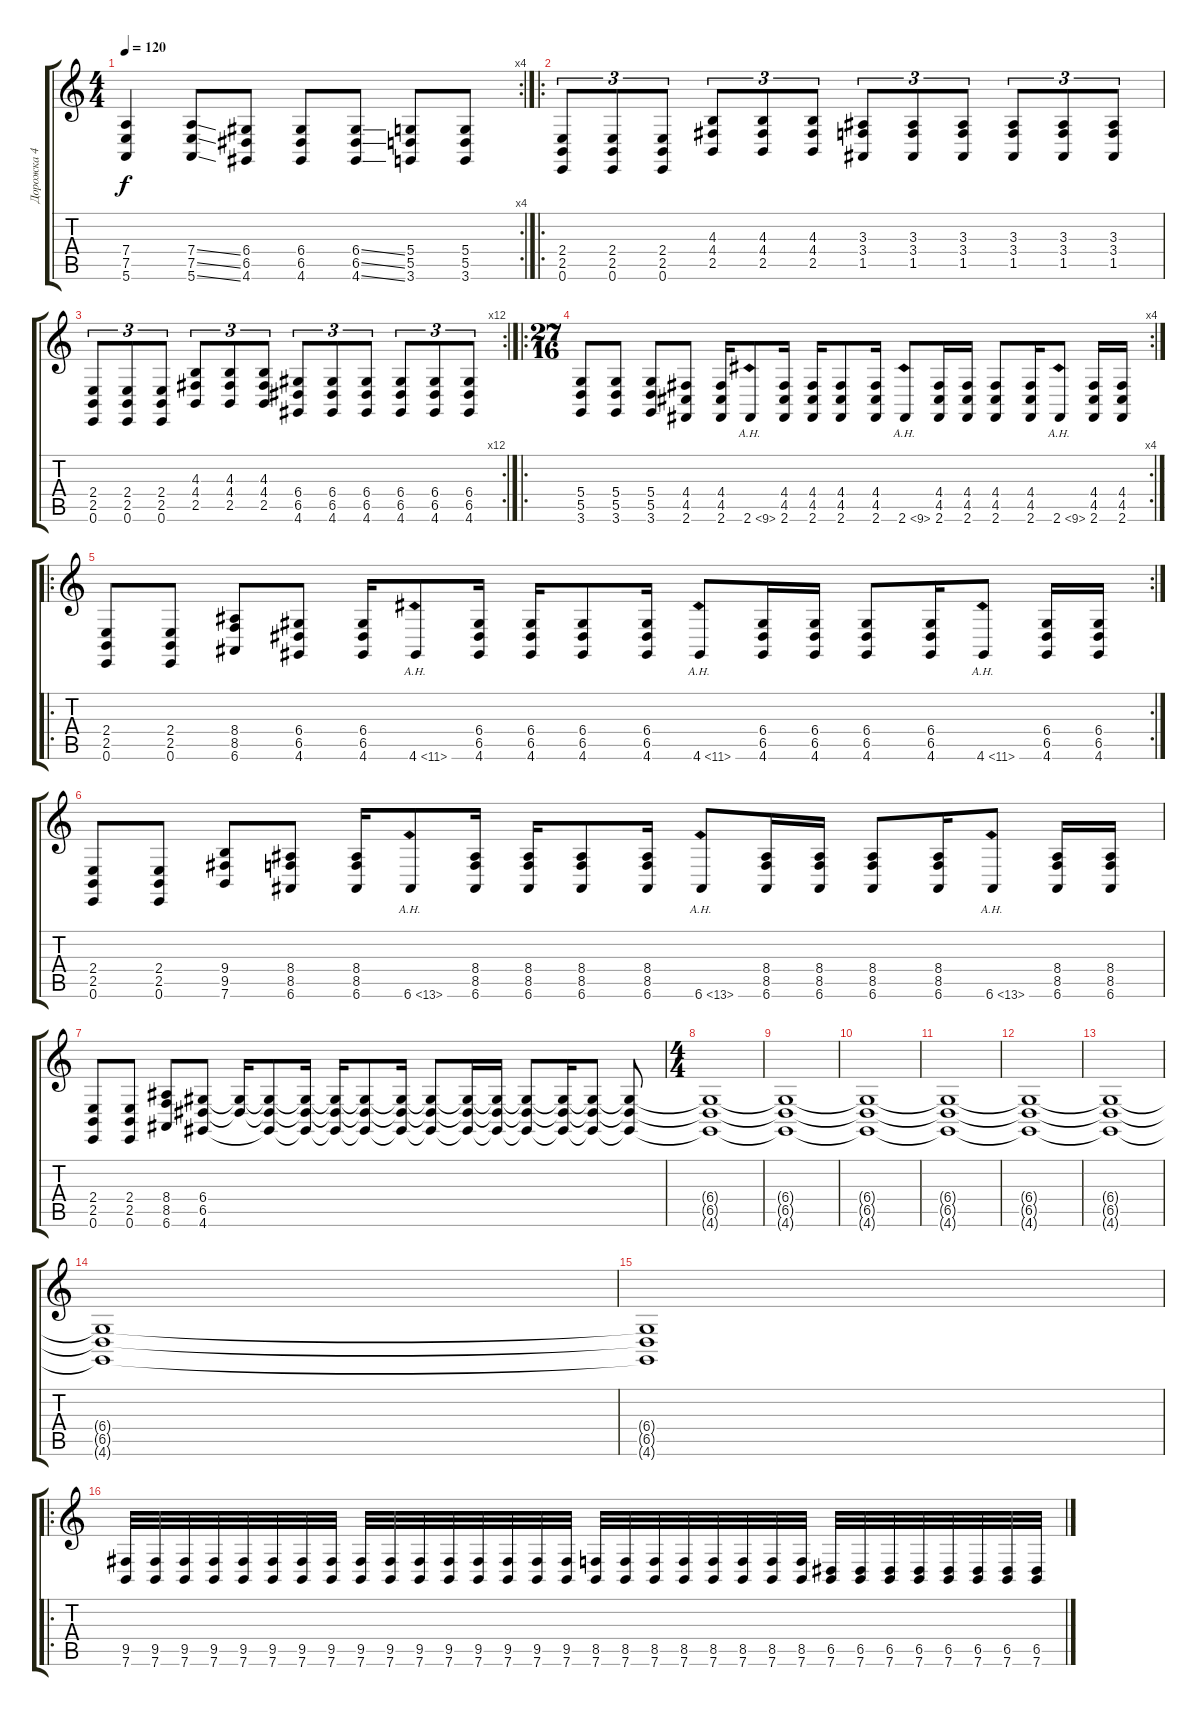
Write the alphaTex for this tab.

\track ("Дорожка 4" "Дорожка 4") {instrument tuba}
\staff {score tabs}
\tuning (E4 B3 G3 D3 A2 E2) {hide}
\rc 4
\ts (4 4)
\tempo 120
\clef g2
\ks c
(7.4 7.5 5.6).4{dy f} (7.4{ss} 7.5{ss} 5.6{ss}).8 (6.4 6.5 4.6).8 (6.4 6.5 4.6).8 (6.4{ss} 6.5{ss} 4.6{ss}).8 (5.4 5.5 3.6).8 (5.4 5.5 3.6).8 |
\ro
(2.4 2.5 0.6).8{tu (3 2)} (2.4 2.5 0.6).8{tu (3 2)} (2.4 2.5 0.6).8{tu (3 2)} (4.3 4.4 2.5).8{tu (3 2)} (4.3 4.4 2.5).8{tu (3 2)} (4.3 4.4 2.5).8{tu (3 2)} (3.3 3.4 1.5).8{tu (3 2)} (3.3 3.4 1.5).8{tu (3 2)} (3.3 3.4 1.5).8{tu (3 2)} (3.3 3.4 1.5).8{tu (3 2)} (3.3 3.4 1.5).8{tu (3 2)} (3.3 3.4 1.5).8{tu (3 2)} |
\rc 12
(2.4 2.5 0.6).8{tu (3 2)} (2.4 2.5 0.6).8{tu (3 2)} (2.4 2.5 0.6).8{tu (3 2)} (4.3 4.4 2.5).8{tu (3 2)} (4.3 4.4 2.5).8{tu (3 2)} (4.3 4.4 2.5).8{tu (3 2)} (6.4 6.5 4.6).8{tu (3 2)} (6.4 6.5 4.6).8{tu (3 2)} (6.4 6.5 4.6).8{tu (3 2)} (6.4 6.5 4.6).8{tu (3 2)} (6.4 6.5 4.6).8{tu (3 2)} (6.4 6.5 4.6).8{tu (3 2)} |
\ro
\rc 4
\ts (27 16)
(5.4 5.5 3.6).8 (5.4 5.5 3.6).8 (5.4 5.5 3.6).8 (4.4 4.5 2.6).8 (4.4 4.5 2.6).16 2.6{ah 7}.8 (4.4 4.5 2.6).16 (4.4 4.5 2.6).16 (4.4 4.5 2.6).8 (4.4 4.5 2.6).16 2.6{ah 7}.8 (4.4 4.5 2.6).16 (4.4 4.5 2.6).16 (4.4 4.5 2.6).8 (4.4 4.5 2.6).16 2.6{ah 7}.8 (4.4 4.5 2.6).16 (4.4 4.5 2.6).16 |
\ro
\rc 2
(2.4 2.5 0.6).8 (2.4 2.5 0.6).8 (8.4 8.5 6.6).8 (6.4 6.5 4.6).8 (6.4 6.5 4.6).16 4.6{ah 7}.8 (6.4 6.5 4.6).16 (6.4 6.5 4.6).16 (6.4 6.5 4.6).8 (6.4 6.5 4.6).16 4.6{ah 7}.8 (6.4 6.5 4.6).16 (6.4 6.5 4.6).16 (6.4 6.5 4.6).8 (6.4 6.5 4.6).16 4.6{ah 7}.8 (6.4 6.5 4.6).16 (6.4 6.5 4.6).16 |
(2.4 2.5 0.6).8 (2.4 2.5 0.6).8 (9.4 9.5 7.6).8 (8.4 8.5 6.6).8 (8.4 8.5 6.6).16 6.6{ah 7}.8 (8.4 8.5 6.6).16 (8.4 8.5 6.6).16 (8.4 8.5 6.6).8 (8.4 8.5 6.6).16 6.6{ah 7}.8 (8.4 8.5 6.6).16 (8.4 8.5 6.6).16 (8.4 8.5 6.6).8 (8.4 8.5 6.6).16 6.6{ah 7}.8 (8.4 8.5 6.6).16 (8.4 8.5 6.6).16 |
(2.4 2.5 0.6).8 (2.4 2.5 0.6).8 (8.4 8.5 6.6).8 (6.4 6.5 4.6).8 (6.4{t} 6.5{t}).16 (6.4{t} 6.5{t} 4.6{t}).8 (6.4{t} 6.5{t} 4.6{t}).16 (6.4{t} 6.5{t} 4.6{t}).16 (6.4{t} 6.5{t} 4.6{t}).8 (6.4{t} 6.5{t} 4.6{t}).16 (6.4{t} 6.5{t} 4.6{t}).8 (6.4{t} 6.5{t} 4.6{t}).16 (6.4{t} 6.5{t} 4.6{t}).16 (6.4{t} 6.5{t} 4.6{t}).8 (6.4{t} 6.5{t} 4.6{t}).16 (6.4{t} 6.5{t} 4.6{t}).8 (6.4{t} 6.5{t} 4.6{t}).8 |
\ts (4 4)
(6.4{t} 6.5{t} 4.6{t}).1 |
(6.4{t} 6.5{t} 4.6{t}).1 |
(6.4{t} 6.5{t} 4.6{t}).1 |
(6.4{t} 6.5{t} 4.6{t}).1 |
(6.4{t} 6.5{t} 4.6{t}).1 |
(6.4{t} 6.5{t} 4.6{t}).1 |
(6.4{t} 6.5{t} 4.6{t}).1 |
(6.4{t} 6.5{t} 4.6{t}).1 |
\ro
(9.5 7.6).32 (9.5 7.6).32 (9.5 7.6).32 (9.5 7.6).32 (9.5 7.6).32 (9.5 7.6).32 (9.5 7.6).32 (9.5 7.6).32 (9.5 7.6).32 (9.5 7.6).32 (9.5 7.6).32 (9.5 7.6).32 (9.5 7.6).32 (9.5 7.6).32 (9.5 7.6).32 (9.5 7.6).32 (8.5 7.6).32 (8.5 7.6).32 (8.5 7.6).32 (8.5 7.6).32 (8.5 7.6).32 (8.5 7.6).32 (8.5 7.6).32 (8.5 7.6).32 (6.5 7.6).32 (6.5 7.6).32 (6.5 7.6).32 (6.5 7.6).32 (6.5 7.6).32 (6.5 7.6).32 (6.5 7.6).32 (6.5 7.6).32
